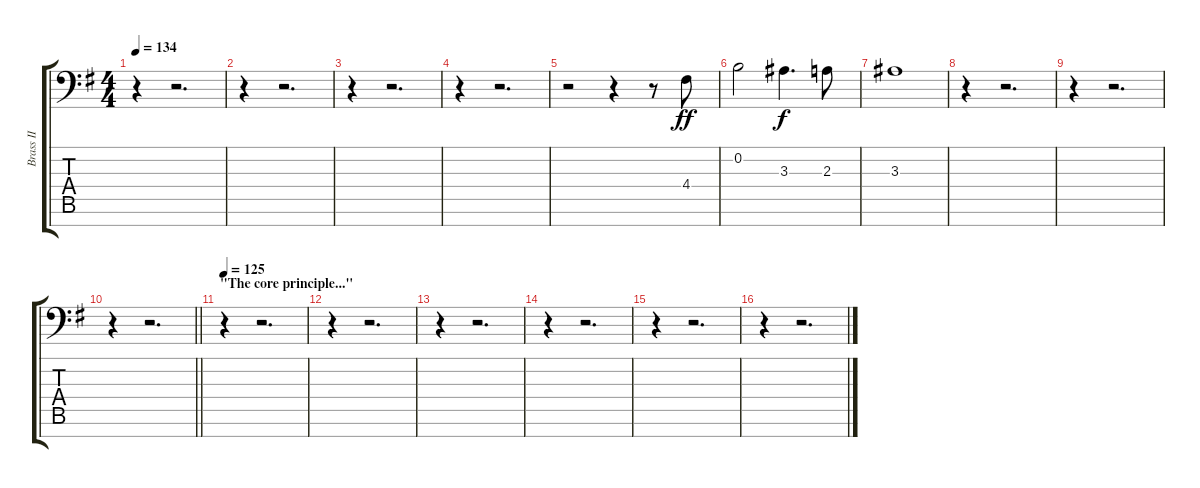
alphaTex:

\track ("Brass II" "Brass II") {instrument trombone}
\staff {score tabs}
\tuning (E4 B3 G3 D3 A2 E2 B1) {hide}
\ts (4 4)
\tempo 134
\clef f4
\ks g
r.4{dy ff} r.2{d} |
r.4 r.2{d} |
r.4 r.2{d} |
r.4 r.2{d} |
r.2 r.4 r.8 4.4.8 |
0.2.2 3.3.4{d dy f} 2.3.8 |
3.3.1{volume 4} |
r.4 r.2{d volume 1} |
r.4 r.2{d} |
\barLineRight lightlight
r.4 r.2{d} |
\section ("" "\"The core principle...\"")
\tempo 125
r.4 r.2{d} |
r.4 r.2{d} |
r.4 r.2{d} |
r.4 r.2{d} |
r.4 r.2{d} |
r.4 r.2{d}
